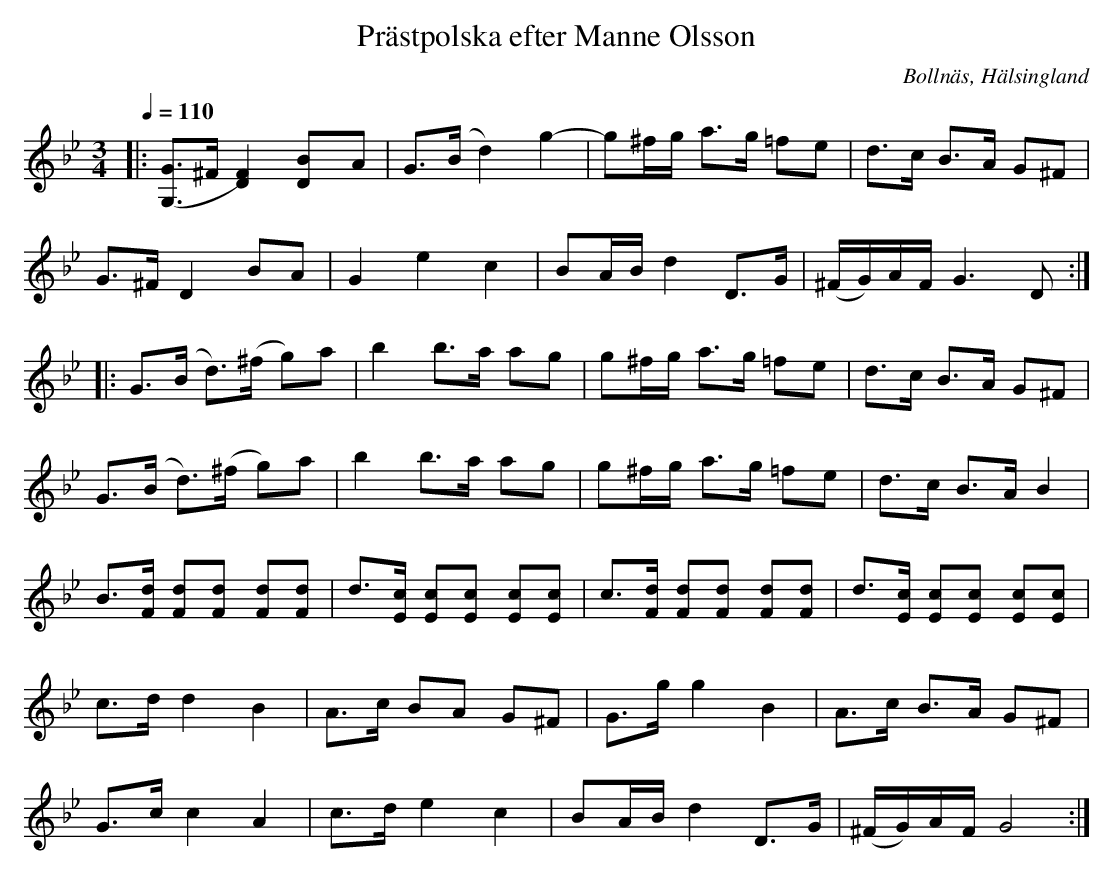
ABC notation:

X:1
T:Prästpolska efter Manne Olsson
O:Bollnäs, Hälsingland
M:3/4
L:1/8
Q:1/4=110
K:Gm
|:[G (G,]>^F   [F2) D2]       [D2 B]A         | G>(B   d2)      g2-       | g^f/g/ a>g =fe | d>c         B>A G^F  |
G>^F   D2       BA         | G2     e2       c2           | BA/B/  d2 D>G  | (^F/G/)A/F/ G3 D  ::
G>(B   d>)(^f   g)a        | b2     b>a      ag         | g^f/g/ a>g =fe | d>c         B>A G^F  |
G>(B   d>)(^f   g)a        | b2     b>a      ag         | g^f/g/ a>g =fe | d>c         B>A B2   |
B>[Fd] [Fd][Fd] [Fd][Fd] | d>[Ec] [Ec][Ec] [Ec][Ec] | \
c>[Fd] [Fd][Fd] [Fd][Fd] | d>[Ec] [Ec][Ec] [Ec][Ec] |
c>d    d2       B2           | A>c    BA       G^F       | G>g    g2 B2     | A>c         B>A G^F  |
G>c    c2       A2           | c>d    e2       c2        | BA/B/  d2 D>G   | (^F/G/)A/F/ G4      :|
